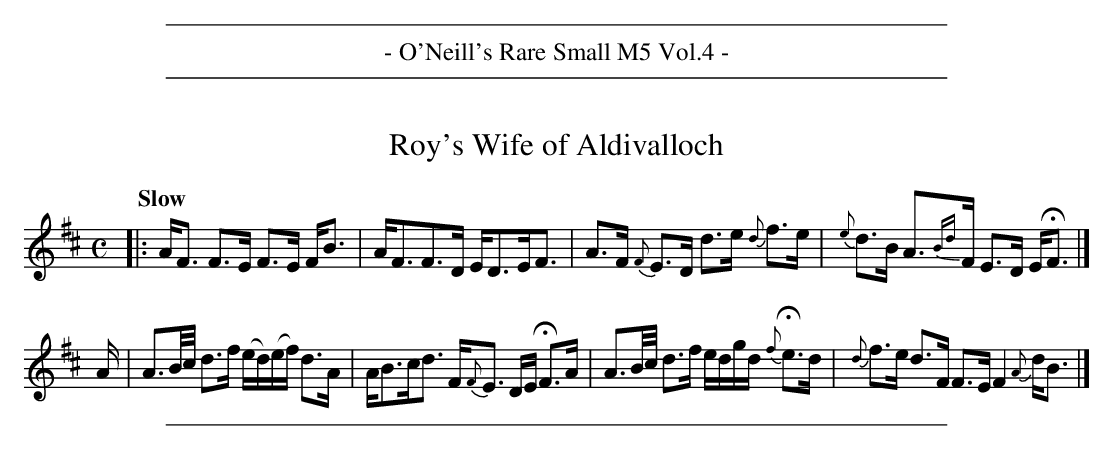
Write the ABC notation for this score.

X:1
T: Roy's Wife of Aldivalloch
Q: "Slow"
M: C
L: 1/16
K: D
|:\
AF3 F3E F3E FB3 | AF3F3D ED3EF3 |\
A3F {F}E3D d3e {d}f3e | {e}d3B A3{Bd}F E3D EHF3 |]
A |\
A3B/c/ d3f (ed)(ef) d3A | AB3cd3 F{F}E3 DE HF3A |\
A3B/c/ d3f edgd {f}He3d | {d}f3e d3F F3E F4 {A}dB3 |]
